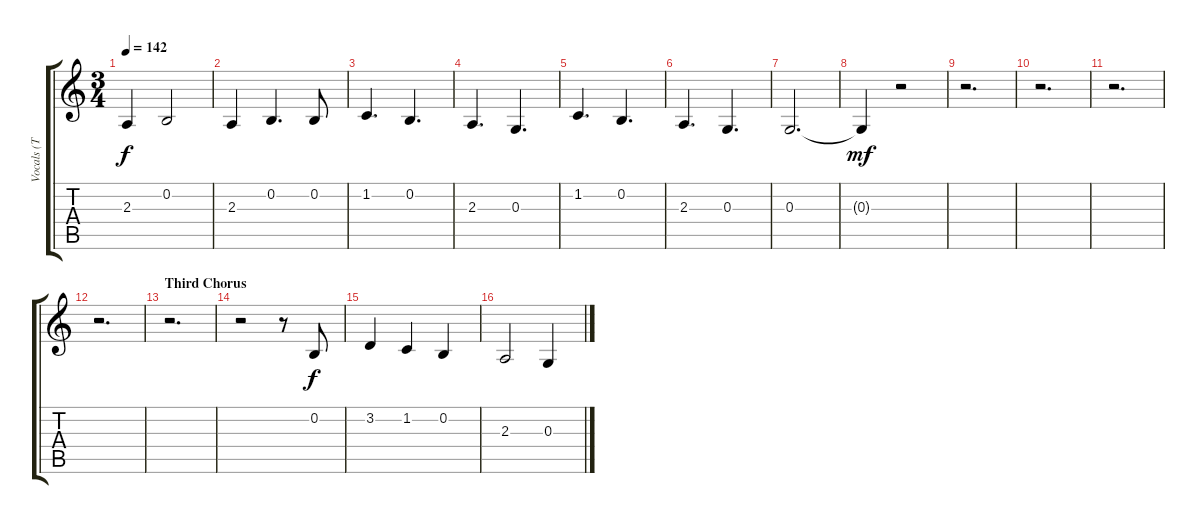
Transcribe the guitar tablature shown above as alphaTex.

\track ("Vocals (T Swizzle)" "Vocals (T ") {instrument flute}
\staff {score tabs}
\tuning (E4 B3 G3 D3 A2 E2) {hide}
\ts (3 4)
\tempo 142
\clef g2
\ks c
2.3.4{dy f} 0.2.2 |
2.3.4 0.2.4{d} 0.2.8 |
1.2.4{d} 0.2.4{d} |
2.3.4{d} 0.3.4{d} |
1.2.4{d} 0.2.4{d} |
2.3.4{d} 0.3.4{d} |
0.3.2{d} |
0.3{t}.4{dy mf} r.2 |
r.2{d} |
r.2{d} |
r.2{d} |
r.2{d} |
\section ("" "Third Chorus")
r.2{d} |
r.2 r.8 0.2.8{dy f} |
3.2.4 1.2.4 0.2.4 |
2.3.2 0.3.4
